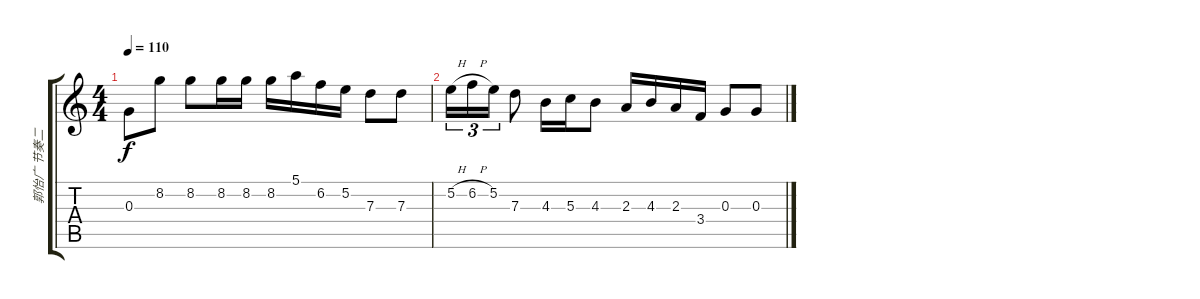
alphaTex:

\track ("郭怡广 节奏二" "郭怡广 节奏二") {instrument acousticguitarsteel}
\staff {score tabs}
\tuning (E4 B3 G3 D3 A2 E2) {hide}
\ts (4 4)
\tempo 110
\clef g2
\ks c
0.3.8{dy f} 8.2.8 8.2.8 8.2.16 8.2.16 8.2.16 5.1.16 6.2.16 5.2.16 7.3.8 7.3.8 |
5.2{h}.16{tu (3 2)} 6.2{h}.16{tu (3 2)} 5.2.16{tu (3 2)} 7.3.8 4.3.16 5.3.16 4.3.8 2.3.16 4.3.16 2.3.16 3.4.16 0.3.8 0.3.8
